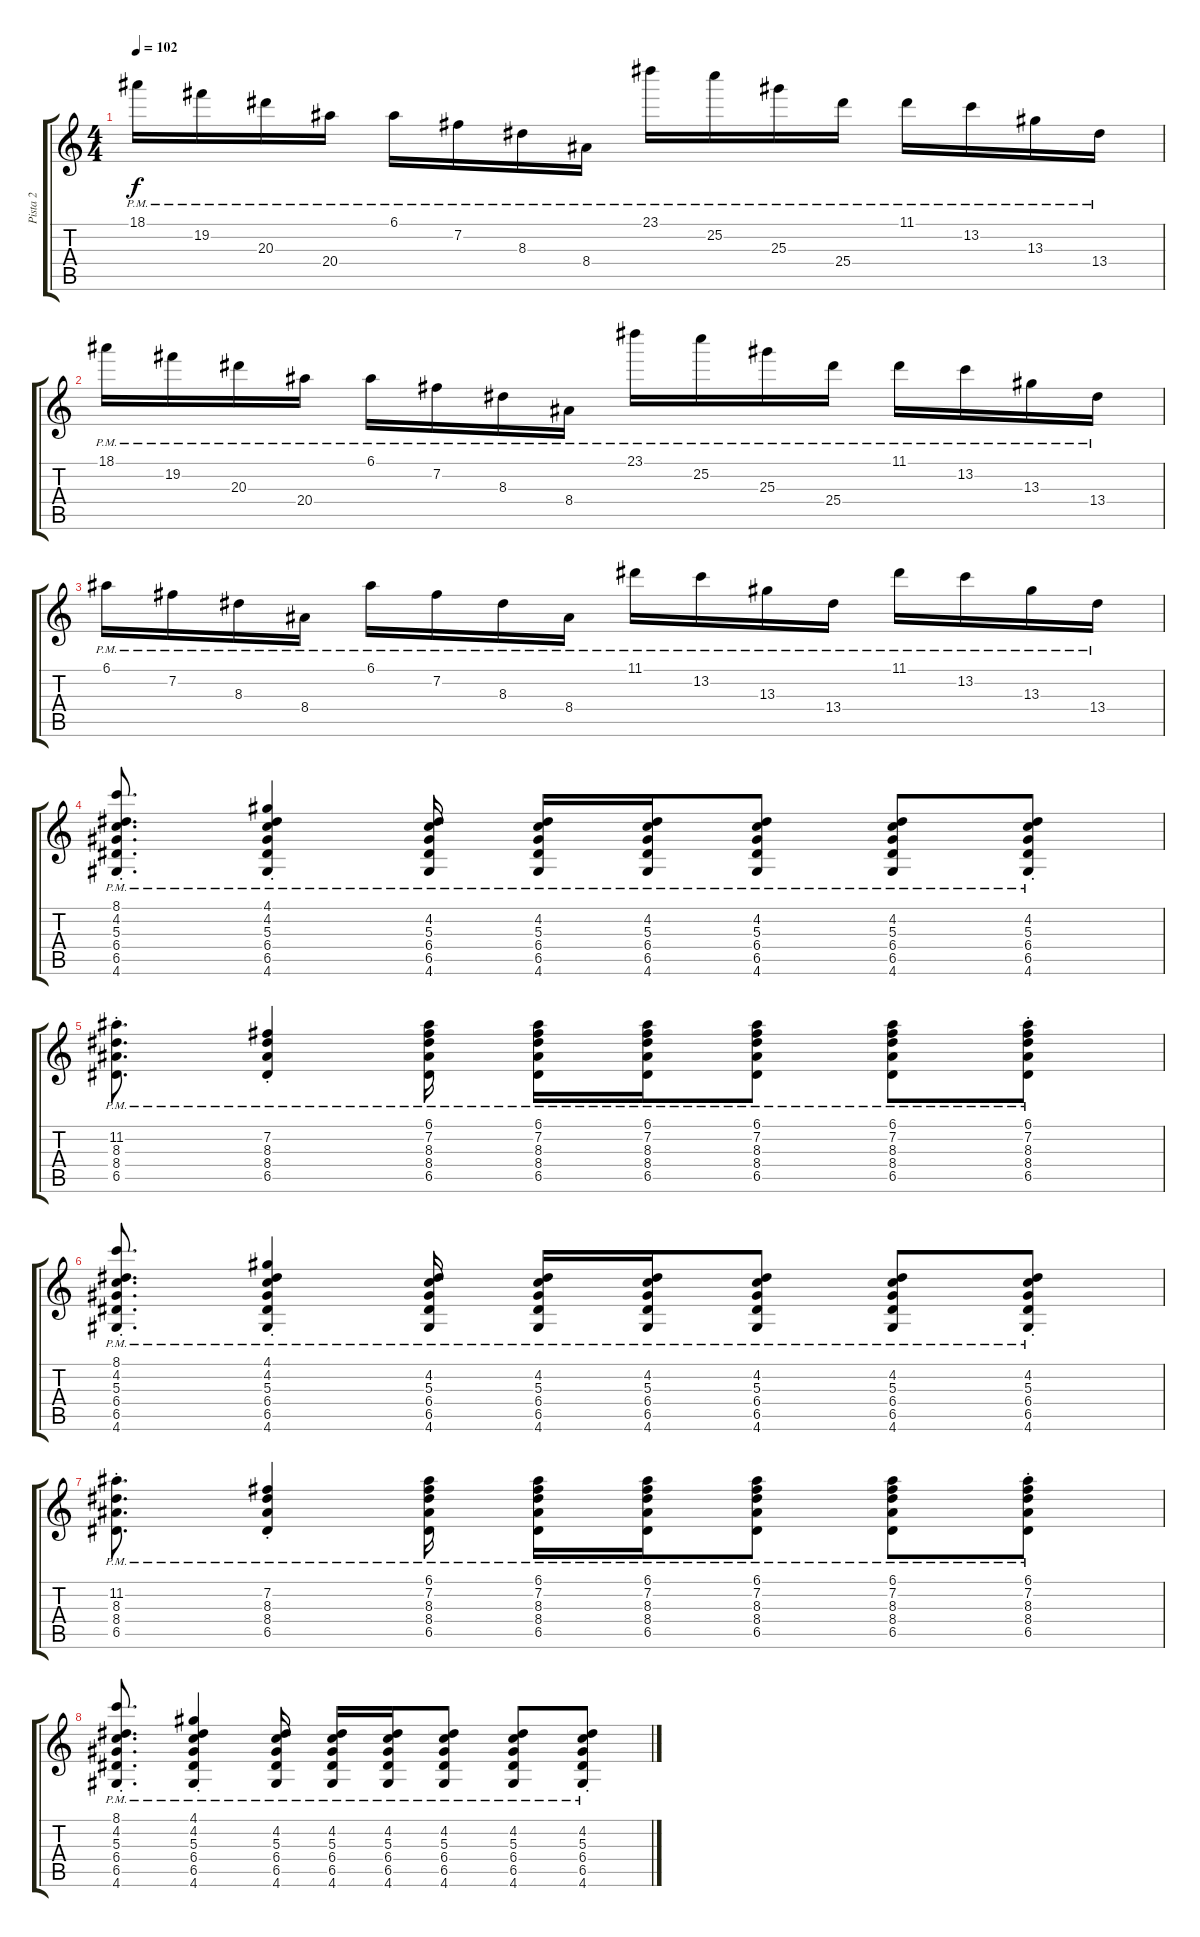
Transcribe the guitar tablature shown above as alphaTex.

\track ("Pista 2" "Pista 2") {instrument electricguitarjazz}
\staff {score tabs}
\tuning (E4 B3 G3 D3 A2 E2) {hide}
\ts (4 4)
\tempo 102
\clef g2
\ks c
18.1{pm}.16{dy f} 19.2{pm}.16 20.3{pm}.16 20.4{pm}.16 6.1{pm}.16 7.2{pm}.16 8.3{pm}.16 8.4{pm}.16 23.1{pm}.16 25.2{pm}.16 25.3{pm}.16 25.4{pm}.16 11.1{pm}.16 13.2{pm}.16 13.3{pm}.16 13.4{pm}.16 |
18.1{pm}.16 19.2{pm}.16 20.3{pm}.16 20.4{pm}.16 6.1{pm}.16 7.2{pm}.16 8.3{pm}.16 8.4{pm}.16 23.1{pm}.16 25.2{pm}.16 25.3{pm}.16 25.4{pm}.16 11.1{pm}.16 13.2{pm}.16 13.3{pm}.16 13.4{pm}.16 |
6.1{pm}.16 7.2{pm}.16 8.3{pm}.16 8.4{pm}.16 6.1{pm}.16 7.2{pm}.16 8.3{pm}.16 8.4{pm}.16 11.1{pm}.16 13.2{pm}.16 13.3{pm}.16 13.4{pm}.16 11.1{pm}.16 13.2{pm}.16 13.3{pm}.16 13.4{pm}.16 |
(8.1{pm} 4.2{pm st} 5.3{pm st} 6.4{pm st} 6.5{pm st} 4.6{pm}).8{d} (4.1{pm} 4.2{pm st} 5.3{pm} 6.4{pm st} 6.5{pm} 4.6{pm}).4 (4.2{pm} 5.3{pm} 6.4{pm} 6.5{pm} 4.6{pm}).16 (4.2{pm} 5.3{pm} 6.4{pm} 6.5{pm} 4.6{pm}).16 (4.2{pm} 5.3{pm} 6.4{pm} 6.5{pm} 4.6{pm}).16 (4.2{pm} 5.3{pm} 6.4{pm} 6.5{pm} 4.6{pm}).8 (4.2{pm} 5.3{pm} 6.4{pm} 6.5{pm} 4.6{pm}).8 (4.2{pm} 5.3{pm} 6.4{pm st} 6.5{pm} 4.6{pm}).8 |
(11.2{pm st} 8.3{pm st} 8.4{pm st} 6.5{pm st}).8{d} (7.2{pm st} 8.3{pm} 8.4{pm st} 6.5{pm}).4 (6.1{pm} 7.2{pm} 8.3{pm} 8.4{pm} 6.5{pm}).16 (6.1{pm} 7.2{pm} 8.3{pm} 8.4{pm} 6.5{pm}).16 (6.1{pm} 7.2{pm} 8.3{pm} 8.4{pm} 6.5{pm}).16 (6.1{pm} 7.2{pm} 8.3{pm} 8.4{pm} 6.5{pm}).8 (6.1{pm} 7.2{pm} 8.3{pm} 8.4{pm} 6.5{pm}).8 (6.1{pm} 7.2{pm} 8.3{pm} 8.4{pm st} 6.5{pm}).8 |
(8.1{pm} 4.2{pm st} 5.3{pm st} 6.4{pm st} 6.5{pm st} 4.6{pm}).8{d} (4.1{pm} 4.2{pm st} 5.3{pm} 6.4{pm st} 6.5{pm} 4.6{pm}).4 (4.2{pm} 5.3{pm} 6.4{pm} 6.5{pm} 4.6{pm}).16 (4.2{pm} 5.3{pm} 6.4{pm} 6.5{pm} 4.6{pm}).16 (4.2{pm} 5.3{pm} 6.4{pm} 6.5{pm} 4.6{pm}).16 (4.2{pm} 5.3{pm} 6.4{pm} 6.5{pm} 4.6{pm}).8 (4.2{pm} 5.3{pm} 6.4{pm} 6.5{pm} 4.6{pm}).8 (4.2{pm} 5.3{pm} 6.4{pm st} 6.5{pm} 4.6{pm}).8 |
(11.2{pm st} 8.3{pm st} 8.4{pm st} 6.5{pm st}).8{d} (7.2{pm st} 8.3{pm} 8.4{pm st} 6.5{pm}).4 (6.1{pm} 7.2{pm} 8.3{pm} 8.4{pm} 6.5{pm}).16 (6.1{pm} 7.2{pm} 8.3{pm} 8.4{pm} 6.5{pm}).16 (6.1{pm} 7.2{pm} 8.3{pm} 8.4{pm} 6.5{pm}).16 (6.1{pm} 7.2{pm} 8.3{pm} 8.4{pm} 6.5{pm}).8 (6.1{pm} 7.2{pm} 8.3{pm} 8.4{pm} 6.5{pm}).8 (6.1{pm} 7.2{pm} 8.3{pm} 8.4{pm st} 6.5{pm}).8 |
(8.1{pm} 4.2{pm st} 5.3{pm st} 6.4{pm st} 6.5{pm st} 4.6{pm}).8{d} (4.1{pm} 4.2{pm st} 5.3{pm} 6.4{pm st} 6.5{pm} 4.6{pm}).4 (4.2{pm} 5.3{pm} 6.4{pm} 6.5{pm} 4.6{pm}).16 (4.2{pm} 5.3{pm} 6.4{pm} 6.5{pm} 4.6{pm}).16 (4.2{pm} 5.3{pm} 6.4{pm} 6.5{pm} 4.6{pm}).16 (4.2{pm} 5.3{pm} 6.4{pm} 6.5{pm} 4.6{pm}).8 (4.2{pm} 5.3{pm} 6.4{pm} 6.5{pm} 4.6{pm}).8 (4.2{pm} 5.3{pm} 6.4{pm st} 6.5{pm} 4.6{pm}).8
